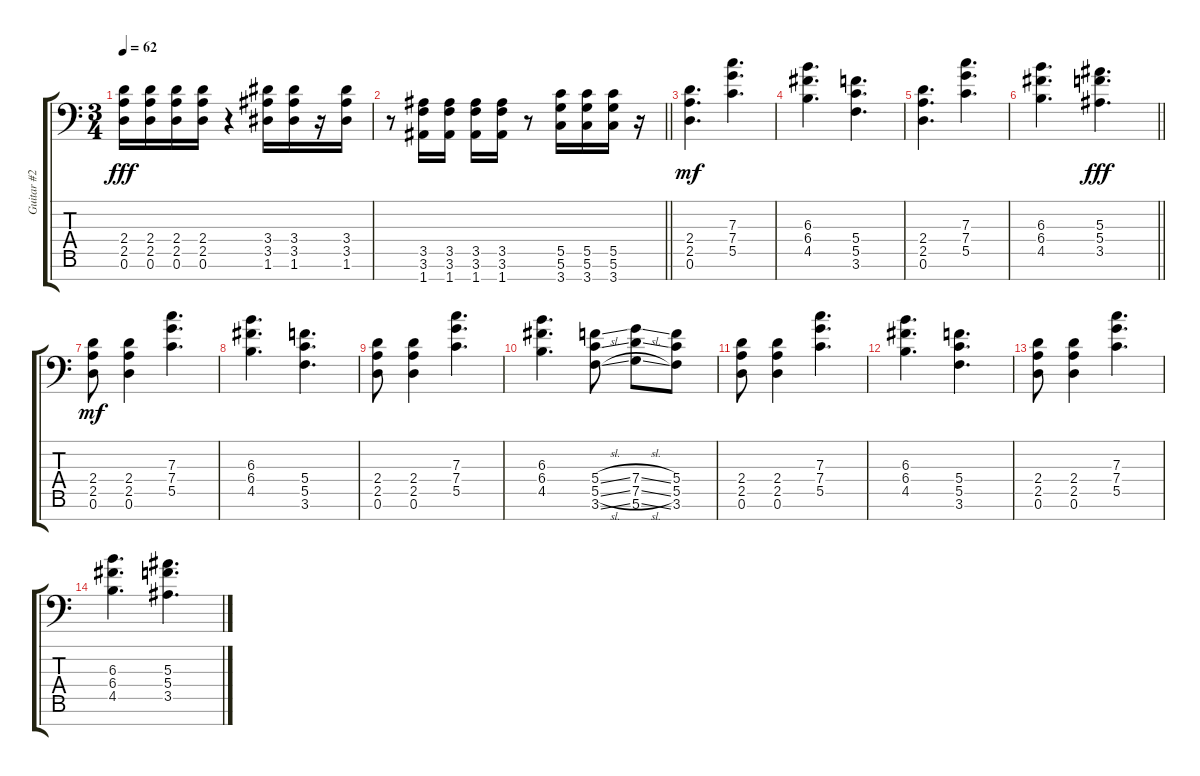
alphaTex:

\track ("Guitar #2" "Guitar #2") {instrument distortionguitar}
\staff {score tabs}
\tuning (D4 A3 F3 C3 G2 D2 A1) {hide}
\ts (3 4)
\tempo 62
\clef f4
\ks c
(2.4 2.5 0.6).16{dy fff} (2.4 2.5 0.6).16 (2.4 2.5 0.6).16 (2.4 2.5 0.6).16 r.4 (3.4 3.5 1.6).16 (3.4 3.5 1.6).16 r.16 (3.4 3.5 1.6).16 |
\barLineRight lightlight
r.8 (3.5 3.6 1.7).16 (3.5 3.6 1.7).16 (3.5 3.6 1.7).16 (3.5 3.6 1.7).16 r.8 (5.5 5.6 3.7).16 (5.5 5.6 3.7).16 (5.5 5.6 3.7).16 r.16 |
(2.4 2.5 0.6).4{d dy mf volume 8} (7.3 7.4 5.5).4{d} |
(6.3 6.4 4.5).4{d} (5.4 5.5 3.6).4{d} |
(2.4 2.5 0.6).4{d} (7.3 7.4 5.5).4{d} |
\barLineRight lightlight
(6.3 6.4 4.5).4{d} (5.3 5.4 3.5).4{d dy fff} |
(2.4 2.5 0.6).8{dy mf} (2.4 2.5 0.6).4 (7.3 7.4 5.5).4{d} |
(6.3 6.4 4.5).4{d} (5.4 5.5 3.6).4{d} |
(2.4 2.5 0.6).8 (2.4 2.5 0.6).4 (7.3 7.4 5.5).4{d} |
(6.3 6.4 4.5).4{d} (5.4{sl} 5.5{sl} 3.6{sl}).8 (7.4{sl} 7.5{sl} 5.6{sl}).8 (5.4 5.5 3.6).8 |
(2.4 2.5 0.6).8 (2.4 2.5 0.6).4 (7.3 7.4 5.5).4{d} |
(6.3 6.4 4.5).4{d} (5.4 5.5 3.6).4{d} |
(2.4 2.5 0.6).8 (2.4 2.5 0.6).4 (7.3 7.4 5.5).4{d} |
(6.3 6.4 4.5).4{d} (5.3 5.4 3.5).4{d}
